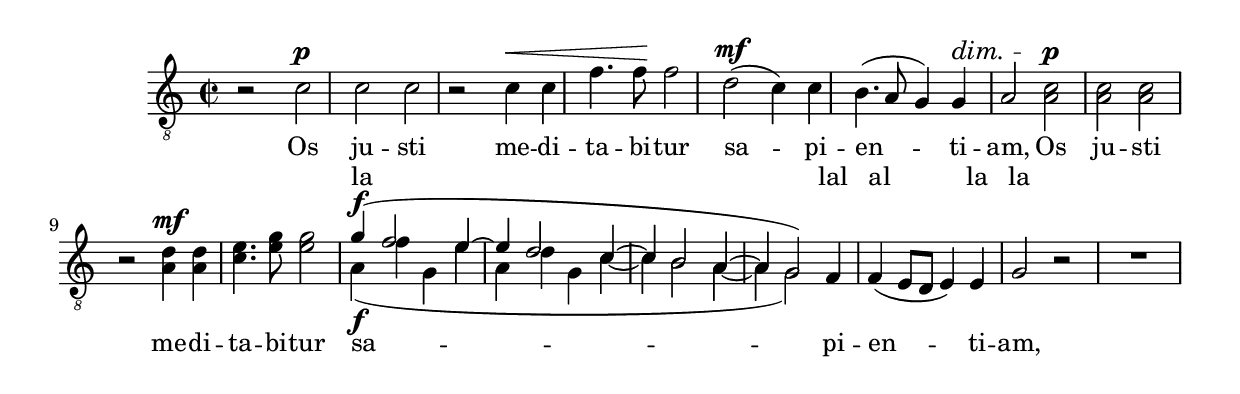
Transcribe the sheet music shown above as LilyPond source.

\version "2.17.10"

tenI = \relative f {
  \dynamicUp
  \tupletUp
  \clef "treble_8"
  \key c \major
  \time 2/2
  
  r2 c'\p
  c c
  r c4\< c
  f4. f8\! f2
  d2\mf ( c4) c
  b4.( a8 g4) g4\dim
  a2  c2\p
  c c
  r d4\mf d
  e4. g8 g2
  \voiceOne g4\f(f2 e4~
  e d2 c4~
  c b2 a4~
  a4 g2) \oneVoice f4
  f4\dim ( e8 d e4) e
  g2 r
  R1
}

%{

  \override Dots #'stencil = ##f
  \override NoteHead #'stencil = ##f
  \override NoteHead #'no-ledgers = ##t
  \override Stem #'stencil = ##f
  \override Flag #'stencil = ##f
  \override Beam #'stencil = ##f
  \override Accidental #'stencil = ##f
  \override Rest #'stencil = ##f
  \override TabNoteHead #'stencil = ##f
%}

bum = {
  \hideNotes
  \omit Hairpin
  \omit DynamicText
  \omit DynamicTextSpanner
  \omit Slur
  \omit PhrasingSlur
}


tenII = \relative f {
  \dynamicUp
  \tupletUp
  \clef "treble_8"
  \key c \major
  \time 2/2
  
  \new Voice {
    \bum
    r2 c'\p
    c c
    r c4\< c
    f4. f8\! f2
    d2\mf ( c4) c
    b4.( a8 g4) g4\dim
    a2
  } \undo \bum  a2\p
  a a
  r a4\mf a
  c4. e8 e2
  <<
    \new Voice = ten {
      \voiceTwo
      a,4\f(f' g, e'
      a, d g, c~
      c b2 a4~
      a4 g2)
      \bum
      f4
      f4\dim ( e8 d e4) e
      g2 r
    }
    \new Lyrics \with { alignAboveContext = #"ook" }
    \lyricsto ten \lyricmode { la lal al la la l }
  >>
}



\new Staff = "ook" {
  <<
    \tenI
    \tenII
  >>
}
\addlyrics {
  Os ju -- sti me -- di -- ta -- bi -- tur
  sa -- pi -- en -- ti -- am,
  Os ju -- sti me -- di -- ta -- bi -- tur
  sa -- pi -- en -- ti -- am,
}